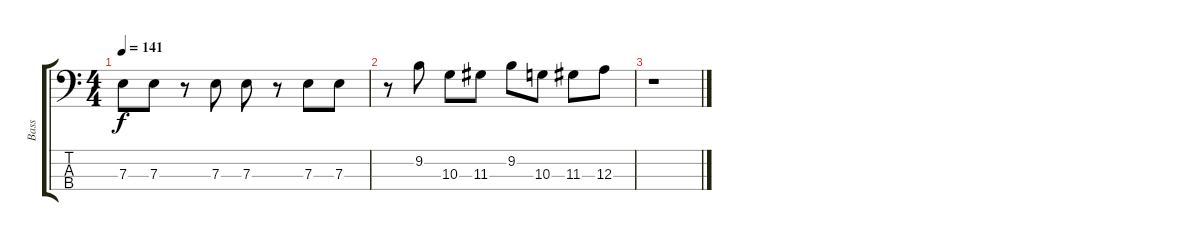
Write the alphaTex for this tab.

\track ("Bass" "Bass") {instrument electricbassfinger}
\staff {score tabs}
\tuning (G2 D2 A1 E1) {hide}
\ts (4 4)
\tempo 141
\clef f4
\ks c
7.3.8{dy f} 7.3.8 r.8 7.3.8 7.3.8 r.8 7.3.8 7.3.8 |
r.8 9.2.8 10.3.8 11.3.8 9.2.8 10.3.8 11.3.8 12.3.8 |
r.1
